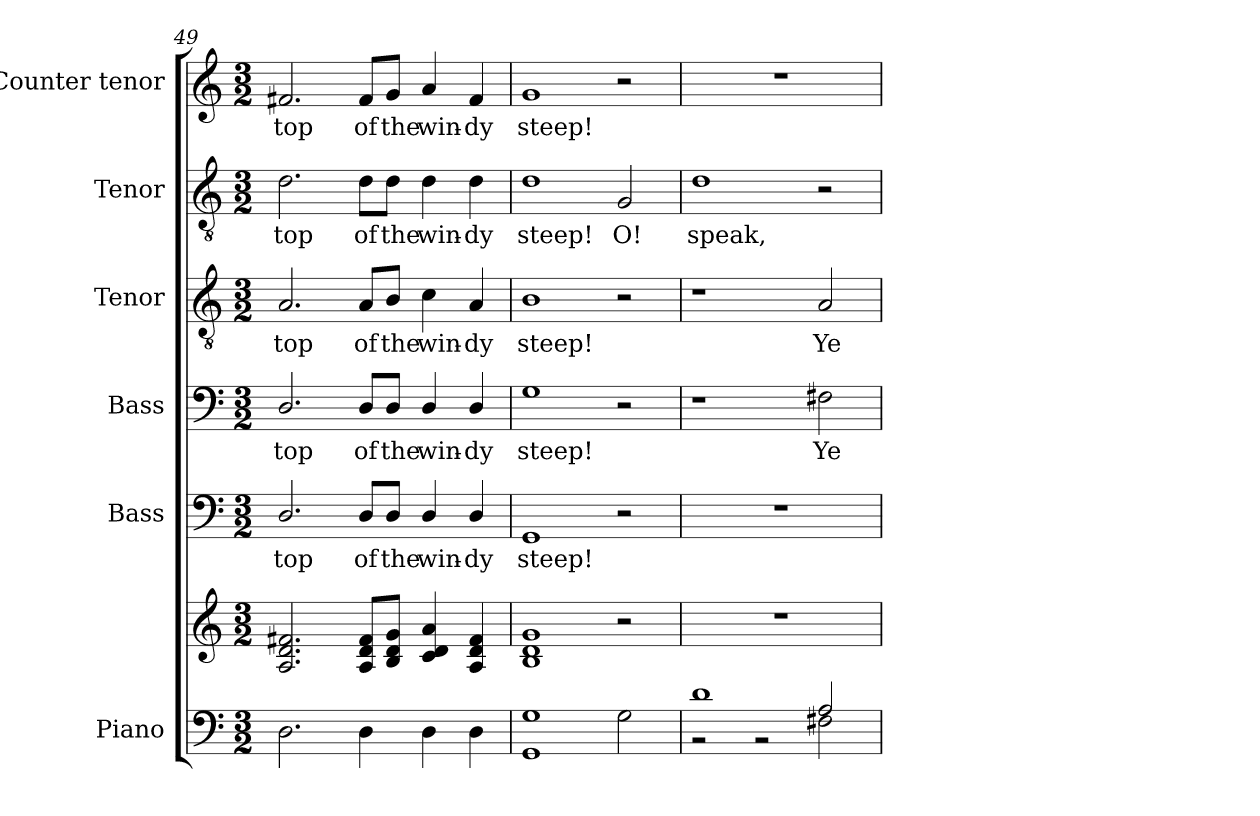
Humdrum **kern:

**kern	**kern	**kern	**text	**kern	**text	**kern	**text	**kern	**text	**kern	**text
*part6	*part6	*part5	*part5	*part4	*part4	*part3	*part3	*part2	*part2	*part1	*part1
*staff7	*staff6	*staff5	*staff5	*staff4	*staff4	*staff3	*staff3	*staff2	*staff2	*staff1	*staff1
*I"Piano	*	*I"Bass	*	*I"Bass	*	*I"Tenor	*	*I"Tenor	*	*I"Counter tenor	*
*I'Pno.	*	*I'B.	*	*I'B.	*	*I'T.	*	*I'T.	*	*	*
*clefF4	*clefG2	*clefF4	*	*clefF4	*	*clefGv2	*	*clefGv2	*	*clefG2	*
*	*	*	*	*	*	*ITrd7c12	*	*ITrd7c12	*	*	*
*k[]	*k[]	*k[]	*	*k[]	*	*k[]	*	*k[]	*	*k[]	*
*C:	*C:	*C:	*	*C:	*	*C:	*	*C:	*	*C:	*
*M3/2	*M3/2	*M3/2	*	*M3/2	*	*M3/2	*	*M3/2	*	*M3/2	*
=49	=49	=49	=49	=49	=49	=49	=49	=49	=49	=49	=49
!	!	!	!LO:LY:b:color=#000000	!	!	!	!	!	!	!	!
!	!	!	!	!	!LO:LY:b:color=#000000	!	!	!	!	!	!
!	!	!	!	!	!	!	!LO:LY:b:color=#000000	!	!	!	!
!	!	!	!	!	!	!	!	!	!LO:LY:b:color=#000000	!	!
!	!	!	!	!	!	!	!	!	!	!	!LO:LY:b:color=#000000
2.Di\	2.Ai/ 2.di 2.f#Xi	2.Di/	top	2.Di/	top	2.AAi/	top	2.Di\	top	2.f#Xi/	top
!	!	!	!LO:LY:b:color=#000000	!	!	!	!	!	!	!	!
!	!	!	!	!	!LO:LY:b:color=#000000	!	!	!	!	!	!
!	!	!	!	!	!	!	!LO:LY:b:color=#000000	!	!	!	!
!	!	!	!	!	!	!	!	!	!LO:LY:b:color=#000000	!	!
!	!	!	!	!	!	!	!	!	!	!	!LO:LY:b:color=#000000
4Di\	8Ai/ 8di 8f#iL	8Di/L	of	8Di/L	of	8AAi/L	of	8Di\L	of	8f#i/L	of
!	!	!	!LO:LY:b:color=#000000	!	!	!	!	!	!	!	!
!	!	!	!	!	!LO:LY:b:color=#000000	!	!	!	!	!	!
!	!	!	!	!	!	!	!LO:LY:b:color=#000000	!	!	!	!
!	!	!	!	!	!	!	!	!	!LO:LY:b:color=#000000	!	!
!	!	!	!	!	!	!	!	!	!	!	!LO:LY:b:color=#000000
.	8Bi/ 8di 8giJ	8Di/J	the	8Di/J	the	8BBi/J	the	8Di\J	the	8gi/J	the
!	!	!	!LO:LY:b:color=#000000	!	!	!	!	!	!	!	!
!	!	!	!	!	!LO:LY:b:color=#000000	!	!	!	!	!	!
!	!	!	!	!	!	!	!LO:LY:b:color=#000000	!	!	!	!
!	!	!	!	!	!	!	!	!	!LO:LY:b:color=#000000	!	!
!	!	!	!	!	!	!	!	!	!	!	!LO:LY:b:color=#000000
4Di\	4ci/ 4di 4ai	4Di/	win-	4Di/	win-	4Ci\	win-	4Di\	win-	4ai/	win-
!	!	!	!LO:LY:b:color=#000000	!	!	!	!	!	!	!	!
!	!	!	!	!	!LO:LY:b:color=#000000	!	!	!	!	!	!
!	!	!	!	!	!	!	!LO:LY:b:color=#000000	!	!	!	!
!	!	!	!	!	!	!	!	!	!LO:LY:b:color=#000000	!	!
!	!	!	!	!	!	!	!	!	!	!	!LO:LY:b:color=#000000
4Di\	4Ai/ 4di 4f#i	4Di/	-dy	4Di/	-dy	4AAi/	-dy	4Di\	-dy	4f#i/	-dy
!!LO:PB:g=z
=50	=50	=50	=50	=50	=50	=50	=50	=50	=50	=50	=50
!	!	!	!LO:LY:b:color=#000000	!	!	!	!	!	!	!	!
!	!	!	!	!	!LO:LY:b:color=#000000	!	!	!	!	!	!
!	!	!	!	!	!	!	!LO:LY:b:color=#000000	!	!	!	!
!	!	!	!	!	!	!	!	!	!LO:LY:b:color=#000000	!	!
!	!	!	!	!	!	!	!	!	!	!	!LO:LY:b:color=#000000
1GGi 1Gi	1Bi 1di 1gi	1GGi	steep!	1Gi	steep!	1BBi	steep!	1Di	steep!	1gi	steep!
!	!	!	!	!	!	!	!	!	!LO:LY:b:color=#000000	!	!
2Gi\	2r	2r	.	2r	.	2r	.	2GGi/	O!	2r	.
=51	=51	=51	=51	=51	=51	=51	=51	=51	=51	=51	=51
*^	*	*	*	*	*	*	*	*	*	*	*
!	!	!LO:N:vis=1	!LO:N:vis=1	!	!	!	!	!	!	!	!	!
!	!	!	!	!	!	!	!	!	!	!LO:LY:b:color=#000000	!LO:N:vis=1	!
1di	2r	1.r	1.r	.	1r	.	1r	.	1Di	speak,	1.r	.
.	2r	.	.	.	.	.	.	.	.	.	.	.
!	!	!	!	!	!	!LO:LY:b:color=#000000	!	!	!	!	!	!
!	!	!	!	!	!	!	!	!LO:LY:b:color=#000000	!	!	!	!
2Ai/	2F#Xi\	.	.	.	2F#Xi\	Ye	2AAi/	Ye	2r	.	.	.
*v	*v	*	*	*	*	*	*	*	*	*	*	*
=	=	=	=	=	=	=	=	=	=	=	=
*-	*-	*-	*-	*-	*-	*-	*-	*-	*-	*-	*-
